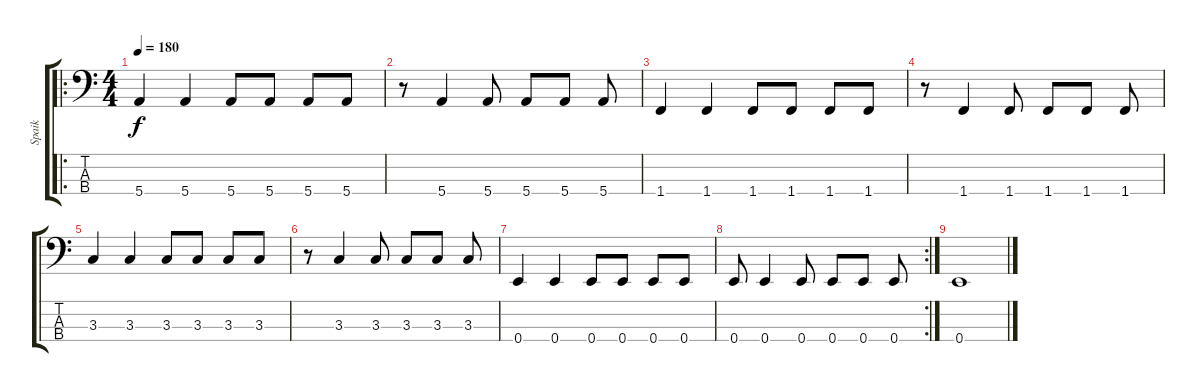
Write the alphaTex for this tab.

\track ("Spaik" "Spaik") {instrument electricbassfinger}
\staff {score tabs}
\tuning (G2 D2 A1 E1) {hide}
\ro
\ts (4 4)
\tempo 180
\clef f4
\ks c
5.4.4{dy f} 5.4.4 5.4.8 5.4.8 5.4.8 5.4.8 |
r.8 5.4.4 5.4.8 5.4.8 5.4.8 5.4.8 |
1.4.4 1.4.4 1.4.8 1.4.8 1.4.8 1.4.8 |
r.8 1.4.4 1.4.8 1.4.8 1.4.8 1.4.8 |
3.3.4 3.3.4 3.3.8 3.3.8 3.3.8 3.3.8 |
r.8 3.3.4 3.3.8 3.3.8 3.3.8 3.3.8 |
0.4.4 0.4.4 0.4.8 0.4.8 0.4.8 0.4.8 |
\rc 2
0.4.8 0.4.4 0.4.8 0.4.8 0.4.8 0.4.8 |
0.4.1
